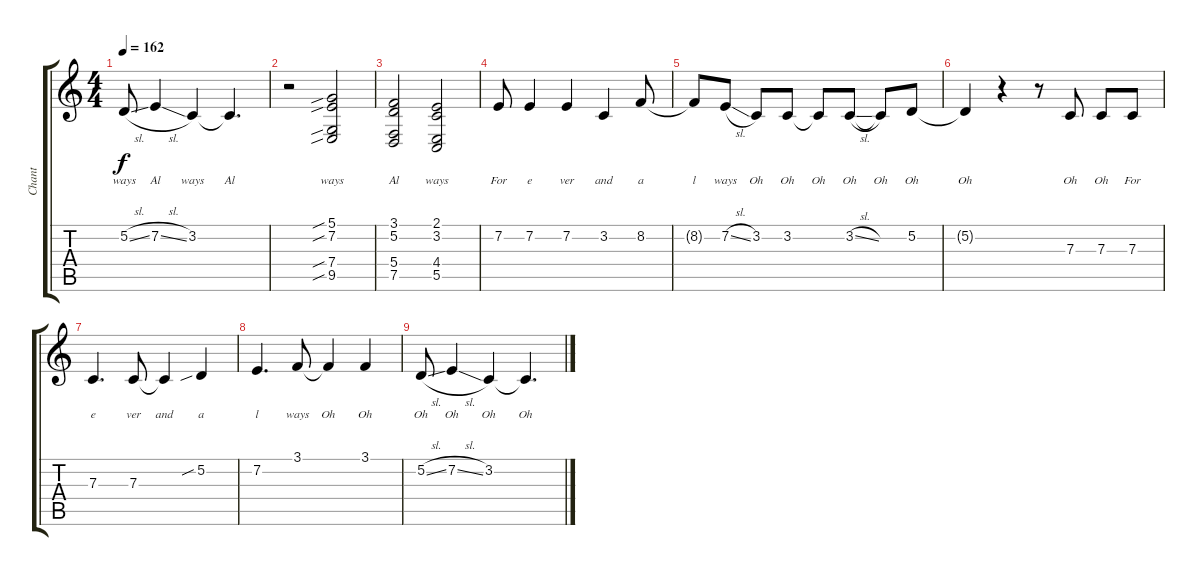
\track ("Chant" "Chant") {instrument clarinet}
\staff {score tabs}
\tuning (D4 A3 F3 C3 G2 C2) {hide}
\ts (4 4)
\tempo 162
\clef g2
\ks c
5.2{sl}.8{lyrics (0 "ways") lyrics (1 "") lyrics (2 "") lyrics (3 "") lyrics (4 "") dy f} 7.2{sl}.4{lyrics (0 "Al") lyrics (1 "") lyrics (2 "") lyrics (3 "") lyrics (4 "")} 3.2.4{lyrics (0 "ways") lyrics (1 "") lyrics (2 "") lyrics (3 "") lyrics (4 "")} 3.2{t}.4{d lyrics (0 "Al") lyrics (1 "") lyrics (2 "") lyrics (3 "") lyrics (4 "")} |
r.2 (5.1{sib} 7.2{sib} 7.4{sib} 9.5{sib}).2{lyrics (0 "ways") lyrics (1 "") lyrics (2 "") lyrics (3 "") lyrics (4 "")} |
(3.1 5.2 5.4 7.5).2{lyrics (0 "Al") lyrics (1 "") lyrics (2 "") lyrics (3 "") lyrics (4 "")} (2.1 3.2 4.4 5.5).2{lyrics (0 "ways") lyrics (1 "") lyrics (2 "") lyrics (3 "") lyrics (4 "")} |
7.2.8{lyrics (0 "For") lyrics (1 "") lyrics (2 "") lyrics (3 "") lyrics (4 "")} 7.2.4{lyrics (0 "e") lyrics (1 "") lyrics (2 "") lyrics (3 "") lyrics (4 "")} 7.2.4{lyrics (0 "ver") lyrics (1 "") lyrics (2 "") lyrics (3 "") lyrics (4 "")} 3.2.4{lyrics (0 "and") lyrics (1 "") lyrics (2 "") lyrics (3 "") lyrics (4 "")} 8.2.8{lyrics (0 "a") lyrics (1 "") lyrics (2 "") lyrics (3 "") lyrics (4 "")} |
8.2{t}.8{lyrics (0 "l") lyrics (1 "") lyrics (2 "") lyrics (3 "") lyrics (4 "")} 7.2{sl}.8{lyrics (0 "ways") lyrics (1 "") lyrics (2 "") lyrics (3 "") lyrics (4 "")} 3.2.8{lyrics (0 "Oh") lyrics (1 "") lyrics (2 "") lyrics (3 "") lyrics (4 "")} 3.2.8{lyrics (0 "Oh") lyrics (1 "") lyrics (2 "") lyrics (3 "") lyrics (4 "")} 3.2{t}.8{lyrics (0 "Oh") lyrics (1 "") lyrics (2 "") lyrics (3 "") lyrics (4 "")} 3.2{sl}.8{lyrics (0 "Oh") lyrics (1 "") lyrics (2 "") lyrics (3 "") lyrics (4 "")} 3.2{t}.8{lyrics (0 "Oh") lyrics (1 "") lyrics (2 "") lyrics (3 "") lyrics (4 "")} 5.2.8{lyrics (0 "Oh") lyrics (1 "") lyrics (2 "") lyrics (3 "") lyrics (4 "")} |
5.2{t}.4{lyrics (0 "Oh") lyrics (1 "") lyrics (2 "") lyrics (3 "") lyrics (4 "")} r.4 r.8 7.3.8{lyrics (0 "Oh") lyrics (1 "") lyrics (2 "") lyrics (3 "") lyrics (4 "")} 7.3.8{lyrics (0 "Oh") lyrics (1 "") lyrics (2 "") lyrics (3 "") lyrics (4 "")} 7.3.8{lyrics (0 "For") lyrics (1 "") lyrics (2 "") lyrics (3 "") lyrics (4 "")} |
7.3.4{d lyrics (0 "e") lyrics (1 "") lyrics (2 "") lyrics (3 "") lyrics (4 "")} 7.3.8{lyrics (0 "ver") lyrics (1 "") lyrics (2 "") lyrics (3 "") lyrics (4 "")} 7.3{t}.4{lyrics (0 "and") lyrics (1 "") lyrics (2 "") lyrics (3 "") lyrics (4 "")} 5.2{sib}.4{lyrics (0 "a") lyrics (1 "") lyrics (2 "") lyrics (3 "") lyrics (4 "")} |
7.2.4{d lyrics (0 "l") lyrics (1 "") lyrics (2 "") lyrics (3 "") lyrics (4 "")} 3.1.8{lyrics (0 "ways") lyrics (1 "") lyrics (2 "") lyrics (3 "") lyrics (4 "")} 3.1{t}.4{lyrics (0 "Oh") lyrics (1 "") lyrics (2 "") lyrics (3 "") lyrics (4 "")} 3.1.4{lyrics (0 "Oh") lyrics (1 "") lyrics (2 "") lyrics (3 "") lyrics (4 "")} |
5.2{sl}.8{lyrics (0 "Oh") lyrics (1 "") lyrics (2 "") lyrics (3 "") lyrics (4 "")} 7.2{sl}.4{lyrics (0 "Oh") lyrics (1 "") lyrics (2 "") lyrics (3 "") lyrics (4 "")} 3.2.4{lyrics (0 "Oh") lyrics (1 "") lyrics (2 "") lyrics (3 "") lyrics (4 "")} 3.2{t}.4{d lyrics (0 "Oh") lyrics (1 "") lyrics (2 "") lyrics (3 "") lyrics (4 "")}
